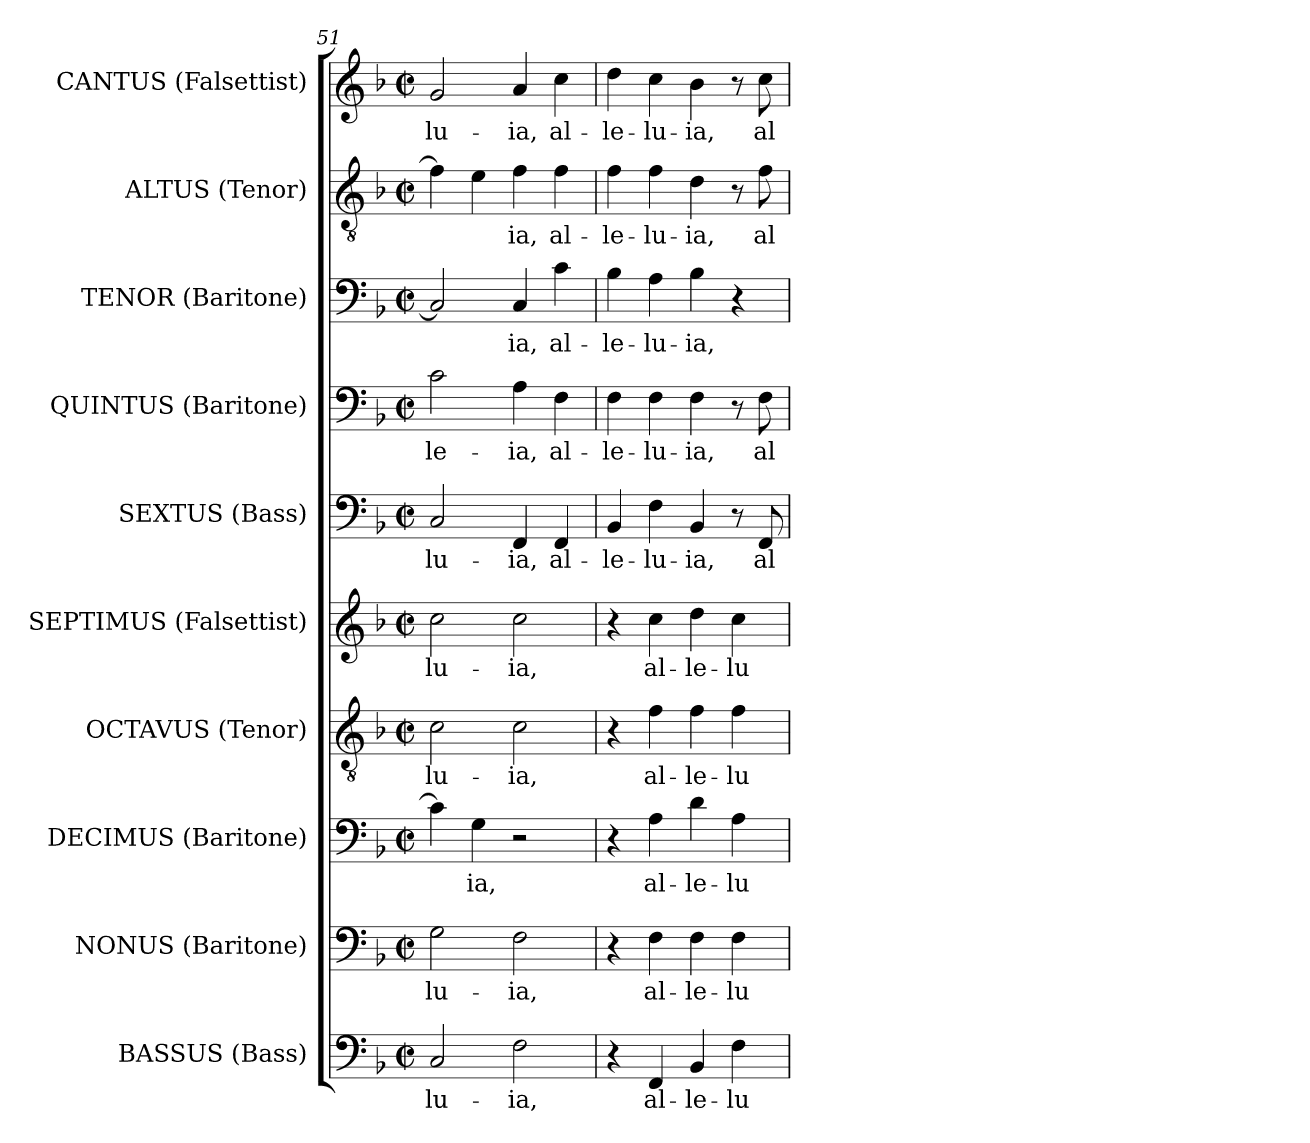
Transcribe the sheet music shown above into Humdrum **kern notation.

**kern	**text	**kern	**text	**kern	**text	**kern	**text	**kern	**text	**kern	**text	**kern	**text	**kern	**text	**kern	**text	**kern	**text
*part10	*part10	*part9	*part9	*part8	*part8	*part7	*part7	*part6	*part6	*part5	*part5	*part4	*part4	*part3	*part3	*part2	*part2	*part1	*part1
*staff10	*staff10	*staff9	*staff9	*staff8	*staff8	*staff7	*staff7	*staff6	*staff6	*staff5	*staff5	*staff4	*staff4	*staff3	*staff3	*staff2	*staff2	*staff1	*staff1
*I"BASSUS (Bass)	*	*I"NONUS (Baritone)	*	*I"DECIMUS (Baritone)	*	*I"OCTAVUS (Tenor)	*	*I"SEPTIMUS (Falsettist)	*	*I"SEXTUS (Bass)	*	*I"QUINTUS (Baritone)	*	*I"TENOR (Baritone)	*	*I"ALTUS (Tenor)	*	*I"CANTUS (Falsettist)	*
*I'B.	*	*I'Bar.	*	*I'Bar.	*	*I'T.	*	*	*	*I'B.	*	*I'Bar.	*	*I'Bar.	*	*I'T.	*	*	*
*clefF4	*	*clefF4	*	*clefF4	*	*clefGv2	*	*clefG2	*	*clefF4	*	*clefF4	*	*clefF4	*	*clefGv2	*	*clefG2	*
*	*	*	*	*	*	*ITrd7c12	*	*	*	*	*	*	*	*	*	*ITrd7c12	*	*	*
*k[b-]	*	*k[b-]	*	*k[b-]	*	*k[b-]	*	*k[b-]	*	*k[b-]	*	*k[b-]	*	*k[b-]	*	*k[b-]	*	*k[b-]	*
*F:	*	*F:	*	*F:	*	*F:	*	*F:	*	*F:	*	*F:	*	*F:	*	*F:	*	*F:	*
*M2/2	*	*M2/2	*	*M2/2	*	*M2/2	*	*M2/2	*	*M2/2	*	*M2/2	*	*M2/2	*	*M2/2	*	*M2/2	*
*met(c|)	*	*met(c|)	*	*met(c|)	*	*met(c|)	*	*met(c|)	*	*met(c|)	*	*met(c|)	*	*met(c|)	*	*met(c|)	*	*met(c|)	*
=51	=51	=51	=51	=51	=51	=51	=51	=51	=51	=51	=51	=51	=51	=51	=51	=51	=51	=51	=51
!	!LO:LY:b:color=#000000	!	!	!	!	!	!	!	!	!	!	!	!	!	!	!	!	!	!
!	!	!	!LO:LY:b:color=#000000	!	!	!	!	!	!	!	!	!	!	!	!	!	!	!	!
!	!	!	!	!	!	!	!LO:LY:b:color=#000000	!	!	!	!	!	!	!	!	!	!	!	!
!	!	!	!	!	!	!	!	!	!LO:LY:b:color=#000000	!	!	!	!	!	!	!	!	!	!
!	!	!	!	!	!	!	!	!	!	!	!LO:LY:b:color=#000000	!	!	!	!	!	!	!	!
!	!	!	!	!	!	!	!	!	!	!	!	!	!LO:LY:b:color=#000000	!	!	!	!	!	!
!	!	!	!	!	!	!	!	!	!	!	!	!	!	!	!	!	!	!	!LO:LY:b:color=#000000
2Ci/	-lu-	2Gi\	-lu-	4ci\]	.	2Ci\	-lu-	2cci\	-lu-	2Ci/	-lu-	2ci\	-le-	2Ci/]	.	4Fi\]	.	2gi/	-lu-
!	!	!	!	!	!LO:LY:b:color=#000000	!	!	!	!	!	!	!	!	!	!	!	!	!	!
.	.	.	.	4Gi\	-ia,	.	.	.	.	.	.	.	.	.	.	4Ei\	.	.	.
!	!LO:LY:b:color=#000000	!	!	!	!	!	!	!	!	!	!	!	!	!	!	!	!	!	!
!	!	!	!LO:LY:b:color=#000000	!	!	!	!	!	!	!	!	!	!	!	!	!	!	!	!
!	!	!	!	!	!	!	!LO:LY:b:color=#000000	!	!	!	!	!	!	!	!	!	!	!	!
!	!	!	!	!	!	!	!	!	!LO:LY:b:color=#000000	!	!	!	!	!	!	!	!	!	!
!	!	!	!	!	!	!	!	!	!	!	!LO:LY:b:color=#000000	!	!	!	!	!	!	!	!
!	!	!	!	!	!	!	!	!	!	!	!	!	!LO:LY:b:color=#000000	!	!	!	!	!	!
!	!	!	!	!	!	!	!	!	!	!	!	!	!	!	!LO:LY:b:color=#000000	!	!	!	!
!	!	!	!	!	!	!	!	!	!	!	!	!	!	!	!	!	!LO:LY:b:color=#000000	!	!
!	!	!	!	!	!	!	!	!	!	!	!	!	!	!	!	!	!	!	!LO:LY:b:color=#000000
2Fi\	-ia,	2Fi\	-ia,	2r	.	2Ci\	-ia,	2cci\	-ia,	4FFi/	-ia,	4Ai\	-ia,	4Ci/	-ia,	4Fi\	-ia,	4ai/	-ia,
!	!	!	!	!	!	!	!	!	!	!	!LO:LY:b:color=#000000	!	!	!	!	!	!	!	!
!	!	!	!	!	!	!	!	!	!	!	!	!	!LO:LY:b:color=#000000	!	!	!	!	!	!
!	!	!	!	!	!	!	!	!	!	!	!	!	!	!	!LO:LY:b:color=#000000	!	!	!	!
!	!	!	!	!	!	!	!	!	!	!	!	!	!	!	!	!	!LO:LY:b:color=#000000	!	!
!	!	!	!	!	!	!	!	!	!	!	!	!	!	!	!	!	!	!	!LO:LY:b:color=#000000
.	.	.	.	.	.	.	.	.	.	4FFi/	al-	4Fi\	al-	4ci\	al-	4Fi\	al-	4cci\	al-
!!LO:PB:g=z
=52	=52	=52	=52	=52	=52	=52	=52	=52	=52	=52	=52	=52	=52	=52	=52	=52	=52	=52	=52
!	!	!	!	!	!	!	!	!	!	!	!LO:LY:b:color=#000000	!	!	!	!	!	!	!	!
!	!	!	!	!	!	!	!	!	!	!	!	!	!LO:LY:b:color=#000000	!	!	!	!	!	!
!	!	!	!	!	!	!	!	!	!	!	!	!	!	!	!LO:LY:b:color=#000000	!	!	!	!
!	!	!	!	!	!	!	!	!	!	!	!	!	!	!	!	!	!LO:LY:b:color=#000000	!	!
!	!	!	!	!	!	!	!	!	!	!	!	!	!	!	!	!	!	!	!LO:LY:b:color=#000000
4r	.	4r	.	4r	.	4r	.	4r	.	4BB-i/	-le-	4Fi\	-le-	4B-i\	-le-	4Fi\	-le-	4ddi\	-le-
!	!LO:LY:b:color=#000000	!	!	!	!	!	!	!	!	!	!	!	!	!	!	!	!	!	!
!	!	!	!LO:LY:b:color=#000000	!	!	!	!	!	!	!	!	!	!	!	!	!	!	!	!
!	!	!	!	!	!LO:LY:b:color=#000000	!	!	!	!	!	!	!	!	!	!	!	!	!	!
!	!	!	!	!	!	!	!LO:LY:b:color=#000000	!	!	!	!	!	!	!	!	!	!	!	!
!	!	!	!	!	!	!	!	!	!LO:LY:b:color=#000000	!	!	!	!	!	!	!	!	!	!
!	!	!	!	!	!	!	!	!	!	!	!LO:LY:b:color=#000000	!	!	!	!	!	!	!	!
!	!	!	!	!	!	!	!	!	!	!	!	!	!LO:LY:b:color=#000000	!	!	!	!	!	!
!	!	!	!	!	!	!	!	!	!	!	!	!	!	!	!LO:LY:b:color=#000000	!	!	!	!
!	!	!	!	!	!	!	!	!	!	!	!	!	!	!	!	!	!LO:LY:b:color=#000000	!	!
!	!	!	!	!	!	!	!	!	!	!	!	!	!	!	!	!	!	!	!LO:LY:b:color=#000000
4FFi/	al-	4Fi\	al-	4Ai\	al-	4Fi\	al-	4cci\	al-	4Fi\	-lu-	4Fi\	-lu-	4Ai\	-lu-	4Fi\	-lu-	4cci\	-lu-
!	!LO:LY:b:color=#000000	!	!	!	!	!	!	!	!	!	!	!	!	!	!	!	!	!	!
!	!	!	!LO:LY:b:color=#000000	!	!	!	!	!	!	!	!	!	!	!	!	!	!	!	!
!	!	!	!	!	!LO:LY:b:color=#000000	!	!	!	!	!	!	!	!	!	!	!	!	!	!
!	!	!	!	!	!	!	!LO:LY:b:color=#000000	!	!	!	!	!	!	!	!	!	!	!	!
!	!	!	!	!	!	!	!	!	!LO:LY:b:color=#000000	!	!	!	!	!	!	!	!	!	!
!	!	!	!	!	!	!	!	!	!	!	!LO:LY:b:color=#000000	!	!	!	!	!	!	!	!
!	!	!	!	!	!	!	!	!	!	!	!	!	!LO:LY:b:color=#000000	!	!	!	!	!	!
!	!	!	!	!	!	!	!	!	!	!	!	!	!	!	!LO:LY:b:color=#000000	!	!	!	!
!	!	!	!	!	!	!	!	!	!	!	!	!	!	!	!	!	!LO:LY:b:color=#000000	!	!
!	!	!	!	!	!	!	!	!	!	!	!	!	!	!	!	!	!	!	!LO:LY:b:color=#000000
4BB-i/	-le-	4Fi\	-le-	4di\	-le-	4Fi\	-le-	4ddi\	-le-	4BB-i/	-ia,	4Fi\	-ia,	4B-i\	-ia,	4Di\	-ia,	4b-i\	-ia,
!	!LO:LY:b:color=#000000	!	!	!	!	!	!	!	!	!	!	!	!	!	!	!	!	!	!
!	!	!	!LO:LY:b:color=#000000	!	!	!	!	!	!	!	!	!	!	!	!	!	!	!	!
!	!	!	!	!	!LO:LY:b:color=#000000	!	!	!	!	!	!	!	!	!	!	!	!	!	!
!	!	!	!	!	!	!	!LO:LY:b:color=#000000	!	!	!	!	!	!	!	!	!	!	!	!
!	!	!	!	!	!	!	!	!	!LO:LY:b:color=#000000	!	!	!	!	!	!	!	!	!	!
4Fi\	-lu-	4Fi\	-lu-	4Ai\	-lu-	4Fi\	-lu-	4cci\	-lu-	8r	.	8r	.	4r	.	8r	.	8r	.
!	!	!	!	!	!	!	!	!	!	!	!LO:LY:b:color=#000000	!	!	!	!	!	!	!	!
!	!	!	!	!	!	!	!	!	!	!	!	!	!LO:LY:b:color=#000000	!	!	!	!	!	!
!	!	!	!	!	!	!	!	!	!	!	!	!	!	!	!	!	!LO:LY:b:color=#000000	!	!
!	!	!	!	!	!	!	!	!	!	!	!	!	!	!	!	!	!	!	!LO:LY:b:color=#000000
.	.	.	.	.	.	.	.	.	.	8FFi/	al-	8Fi\	al-	.	.	8Fi\	al-	8cci\	al-
=	=	=	=	=	=	=	=	=	=	=	=	=	=	=	=	=	=	=	=
*-	*-	*-	*-	*-	*-	*-	*-	*-	*-	*-	*-	*-	*-	*-	*-	*-	*-	*-	*-
